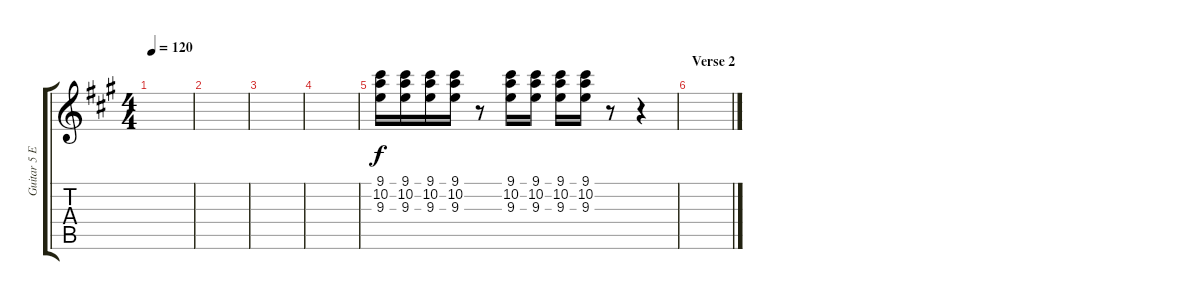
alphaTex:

\track ("Guitar 5 Electric" "Guitar 5 E") {instrument overdrivenguitar}
\staff {score tabs}
\tuning (E4 B3 G3 D3 A2 E2) {hide}
\ts (4 4)
\tempo 120
\clef g2
\ks a
|
|
|
|
(9.1 10.2 9.3).16 (9.1 10.2 9.3).16 (9.1 10.2 9.3).16 (9.1 10.2 9.3).16 r.8 (9.1 10.2 9.3).16 (9.1 10.2 9.3).16 (9.1 10.2 9.3).16 (9.1 10.2 9.3).16 r.8 r.4 |
\section ("" "Verse 2")
